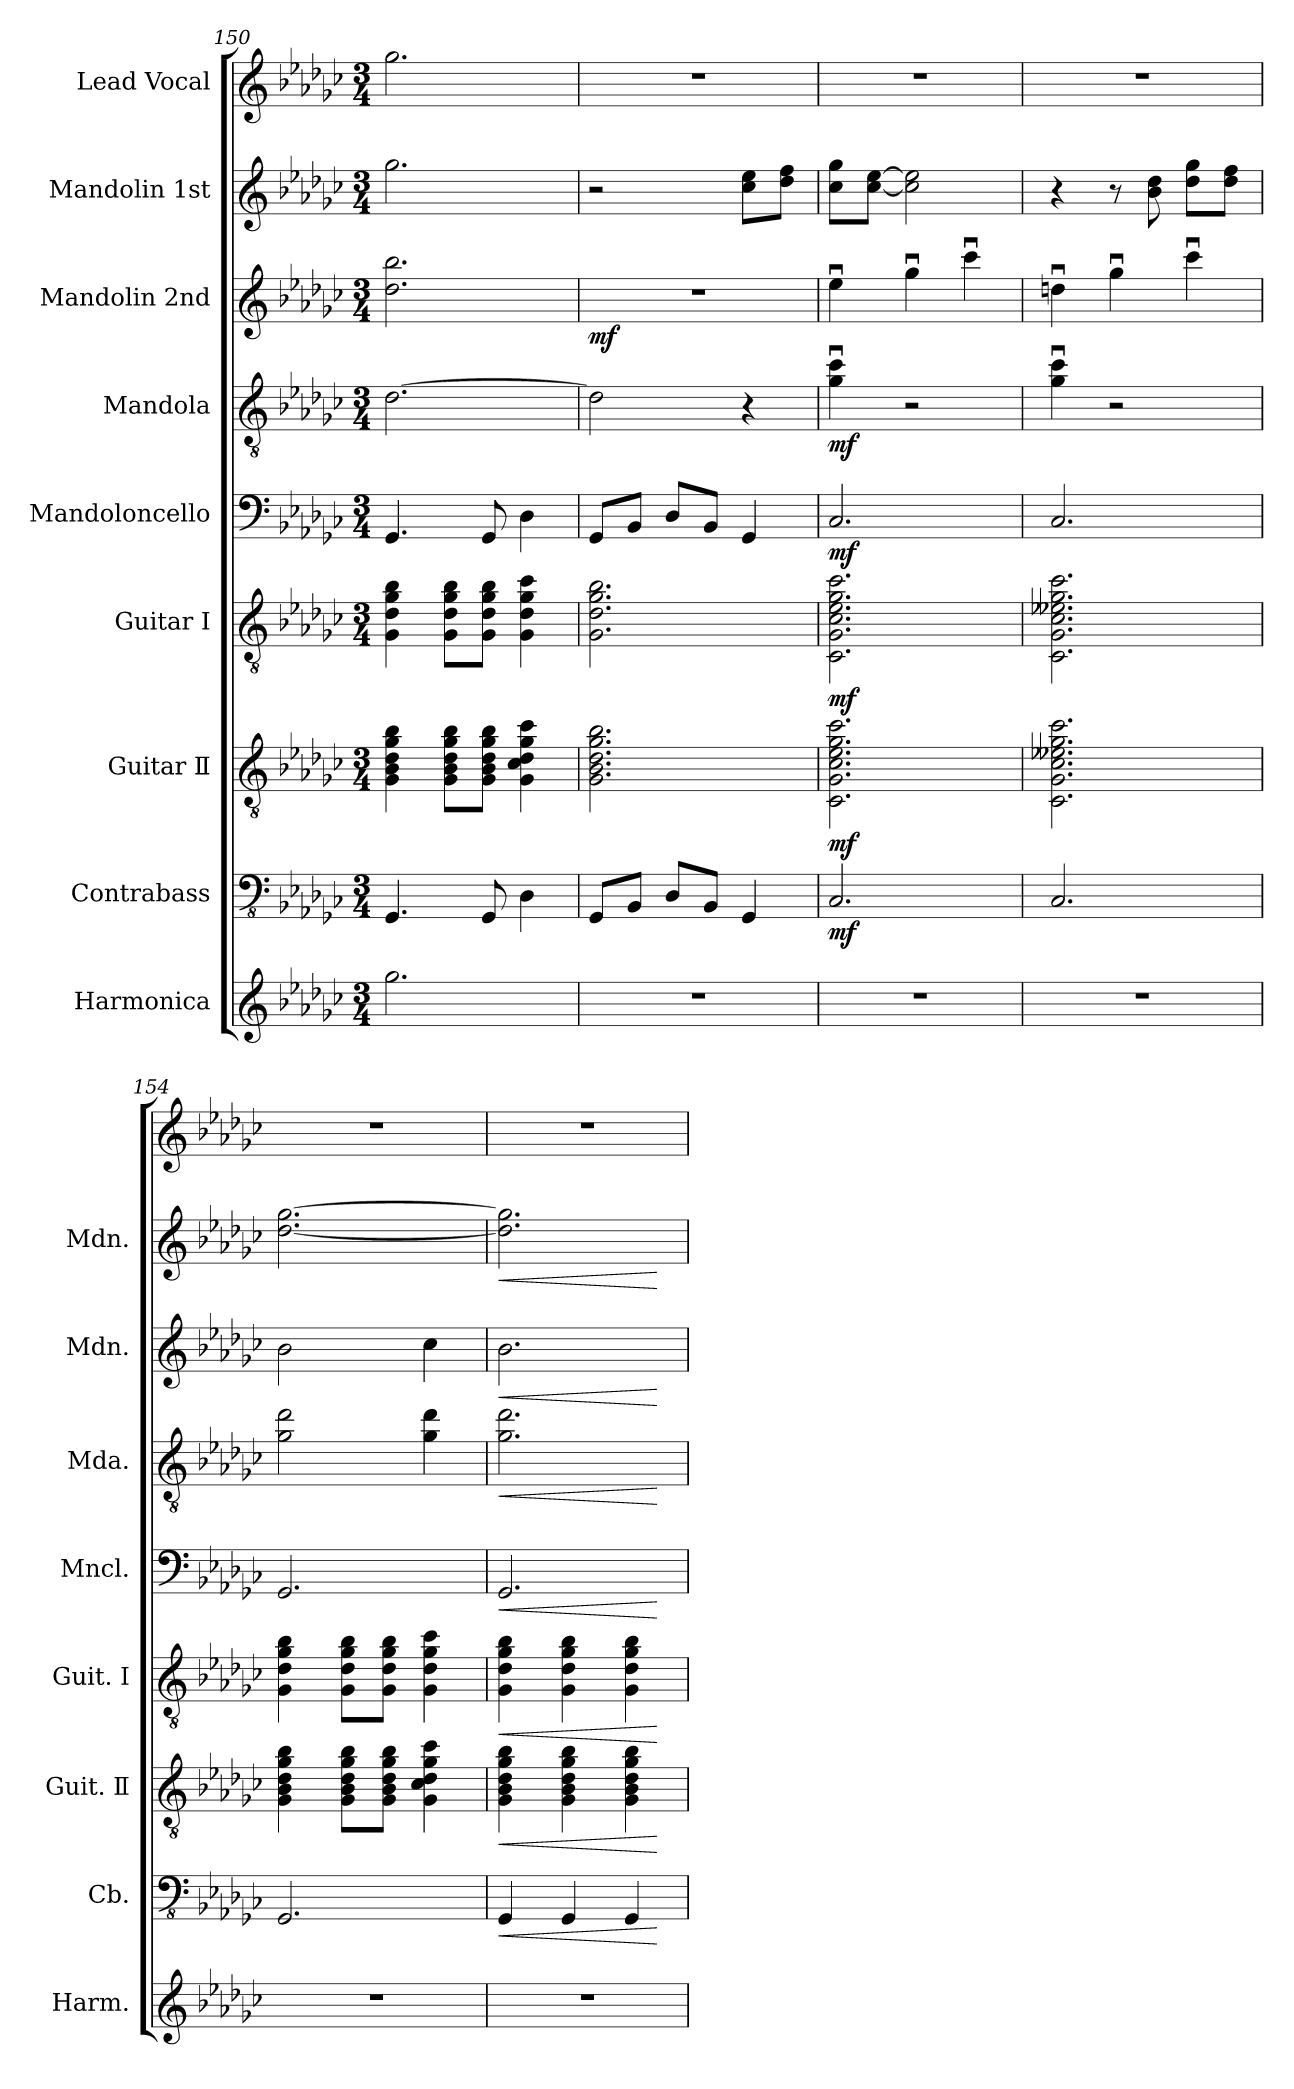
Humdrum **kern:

**kern	**kern	**dynam	**kern	**dynam	**kern	**dynam	**kern	**dynam	**kern	**dynam	**kern	**dynam	**kern	**dynam	**kern
*part9	*part8	*part8	*part7	*part7	*part6	*part6	*part5	*part5	*part4	*part4	*part3	*part3	*part2	*part2	*part1
*staff9	*staff8	*staff8	*staff7	*staff7	*staff6	*staff6	*staff5	*staff5	*staff4	*staff4	*staff3	*staff3	*staff2	*staff2	*staff1
*I"Harmonica	*I"Contrabass	*	*I"Guitar Ⅱ	*	*I"Guitar Ⅰ	*	*I"Mandoloncello	*	*I"Mandola	*	*I"Mandolin 2nd	*	*I"Mandolin 1st	*	*I"Lead Vocal
*I'Harm.	*I'Cb.	*	*I'Guit. Ⅱ	*	*I'Guit. Ⅰ	*	*I'Mncl.	*	*I'Mda.	*	*I'Mdn.	*	*I'Mdn.	*	*
*clefG2	*clefFv4	*	*clefGv2	*	*clefGv2	*	*clefF4	*	*clefGv2	*	*clefG2	*	*clefG2	*	*clefG2
*k[b-e-a-d-g-c-]	*k[b-e-a-d-g-c-]	*	*k[b-e-a-d-g-c-]	*	*k[b-e-a-d-g-c-]	*	*k[b-e-a-d-g-c-]	*	*k[b-e-a-d-g-c-]	*	*k[b-e-a-d-g-c-]	*	*k[b-e-a-d-g-c-]	*	*k[b-e-a-d-g-c-]
*M3/4	*M3/4	*	*M3/4	*	*M3/4	*	*M3/4	*	*M3/4	*	*M3/4	*	*M3/4	*	*M3/4
=150	=150	=150	=150	=150	=150	=150	=150	=150	=150	=150	=150	=150	=150	=150	=150
2.gg-	4.GGG-	.	4G- 4B- 4d- 4g- 4b-	.	4G- 4d- 4g- 4b-	.	4.GG-	.	[2.d-	.	2.dd- 2.bb-	.	2.gg-	.	2.gg-
.	.	.	8G- 8B- 8d- 8g- 8b-L	.	8G- 8d- 8g- 8b-L	.	.	.	.	.	.	.	.	.	.
.	8GGG-	.	8G- 8B- 8d- 8g- 8b-J	.	8G- 8d- 8g- 8b-J	.	8GG-	.	.	.	.	.	.	.	.
.	4DD-	.	4G- 4c- 4d- 4g- 4cc-	.	4G- 4d- 4g- 4cc-	.	4D-	.	.	.	.	.	.	.	.
=151	=151	=151	=151	=151	=151	=151	=151	=151	=151	=151	=151	=151	=151	=151	=151
2.r	8GGG-L	.	2.G- 2.B- 2.d- 2.g- 2.b-	.	2.G- 2.d- 2.g- 2.b-	.	8GG-L	.	2d-]	.	2.r	mf	2r	.	2.r
.	8BBB-J	.	.	.	.	.	8BB-J	.	.	.	.	.	.	.	.
.	8DD-L	.	.	.	.	.	8D-L	.	.	.	.	.	.	.	.
.	8BBB-J	.	.	.	.	.	8BB-J	.	.	.	.	.	.	.	.
.	4GGG-	.	.	.	.	.	4GG-	.	4r	.	.	.	8cc- 8ee-L	.	.
.	.	.	.	.	.	.	.	.	.	.	.	.	8dd- 8ffJ	.	.
=152	=152	=152	=152	=152	=152	=152	=152	=152	=152	=152	=152	=152	=152	=152	=152
2.r	2.CC-	mf	2.C- 2.G- 2.c- 2.e- 2.g- 2.cc-	mf	2.C- 2.G- 2.c- 2.e- 2.g- 2.cc-	mf	2.C-	mf	4g-u 4cc-u	mf	4ee-u	.	8cc- 8gg-L	.	2.r
.	.	.	.	.	.	.	.	.	.	.	.	.	[8cc- [8ee-J	.	.
.	.	.	.	.	.	.	.	.	2r	.	4gg-u	.	2cc-] 2ee-]	.	.
.	.	.	.	.	.	.	.	.	.	.	4ccc-u	.	.	.	.
=153	=153	=153	=153	=153	=153	=153	=153	=153	=153	=153	=153	=153	=153	=153	=153
2.r	2.CC-	.	2.C- 2.G- 2.c- 2.e--X 2.g- 2.cc-	.	2.C- 2.G- 2.c- 2.e--X 2.g- 2.cc-	.	2.C-	.	4g-u 4cc-u	.	4ddnu	.	4r	.	2.r
.	.	.	.	.	.	.	.	.	2r	.	4gg-u	.	8r	.	.
.	.	.	.	.	.	.	.	.	.	.	.	.	8b- 8dd-	.	.
.	.	.	.	.	.	.	.	.	.	.	4ccc-u	.	8dd- 8gg-L	.	.
.	.	.	.	.	.	.	.	.	.	.	.	.	8dd- 8ffJ	.	.
=154	=154	=154	=154	=154	=154	=154	=154	=154	=154	=154	=154	=154	=154	=154	=154
2.r	2.GGG-	.	4G- 4B- 4d- 4g- 4b-	.	4G- 4d- 4g- 4b-	.	2.GG-	.	2g- 2dd-	.	2b-	.	[2.dd- [2.gg-	.	2.r
.	.	.	8G- 8B- 8d- 8g- 8b-L	.	8G- 8d- 8g- 8b-L	.	.	.	.	.	.	.	.	.	.
.	.	.	8G- 8B- 8d- 8g- 8b-J	.	8G- 8d- 8g- 8b-J	.	.	.	.	.	.	.	.	.	.
.	.	.	4G- 4c- 4d- 4g- 4cc-	.	4G- 4d- 4g- 4cc-	.	.	.	4g- 4dd-	.	4cc-	.	.	.	.
=155	=155	=155	=155	=155	=155	=155	=155	=155	=155	=155	=155	=155	=155	=155	=155
!	!	!LO:HP:b	!	!LO:HP:b	!	!LO:HP:b	!	!LO:HP:b	!	!LO:HP:b	!	!LO:HP:b	!	!LO:HP:b	!
2.r	4GGG-	<	4G- 4B- 4d- 4g- 4b-	<	4G- 4d- 4g- 4b-	<	2.GG-	<	2.g- 2.dd-	<	2.b-	<	2.dd-] 2.gg-]	<	2.r
.	4GGG-	.	4G- 4B- 4d- 4g- 4b-	.	4G- 4d- 4g- 4b-	.	.	.	.	.	.	.	.	.	.
.	4GGG-	.	4G- 4B- 4d- 4g- 4b-	.	4G- 4d- 4g- 4b-	.	.	.	.	.	.	.	.	.	.
.	.	[	.	[	.	[	.	[	.	[	.	[	.	[	.
=	=	=	=	=	=	=	=	=	=	=	=	=	=	=	=
*-	*-	*-	*-	*-	*-	*-	*-	*-	*-	*-	*-	*-	*-	*-	*-
